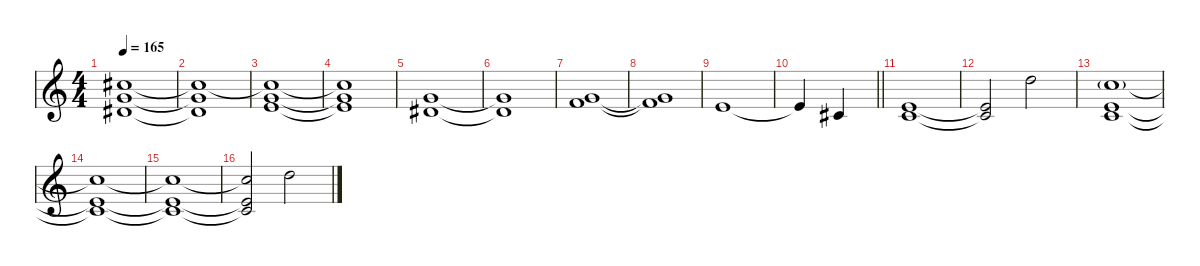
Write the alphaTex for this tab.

\defaultSystemsLayout 4
\hideDynamics
\bracketExtendMode nobrackets
\singleTrackTrackNamePolicy hidden
\multiTrackTrackNamePolicy hidden
\firstSystemTrackNameMode fullname
\firstSystemTrackNameOrientation horizontal
\otherSystemsTrackNameOrientation horizontal
\track ("Devin Townsend (Synthetiser)" "vln.") {instrument stringensemble1}
\staff {score}
\tuning (E4 B3 G3 D3 A2 E2)
\ts (4 4)
\tempo 165
\clef g2
\ks c
(8.2 8.3{acc #} 9.1{t acc #}).1{dy f beam Up} |
(8.2{t} 8.3{t acc #} 9.1{t acc #}).1{beam Up} |
(8.2 9.3 9.1{t acc #}).1{beam Up} |
(9.1{t acc #} 8.2{t} 9.3{t}).1{beam Up} |
(8.2 8.3{acc #}).1{beam Up} |
(8.2{t} 8.3{t acc #}).1{beam Up} |
(8.2 10.3).1{beam Up} |
(10.3{t} 8.2{t}).1{beam Up} |
0.1.1{beam Up} |
\barLineRight lightlight
0.1{t}.4{beam Up} 2.2{acc #}.4{beam Up} |
(5.2 5.3).1{beam Up} |
(5.2{t} 5.3{t}).2{beam Up} 10.1.2{beam Down} |
(8.1{g} 5.2 5.3).1{beam Up} |
(8.1{t} 5.2{t} 5.3{t}).1{beam Up} |
(8.1{t} 5.2{t} 5.3{t}).1{beam Up} |
(8.1{t} 5.2{t} 5.3{t}).2{beam Up} 10.1.2{beam Down}
